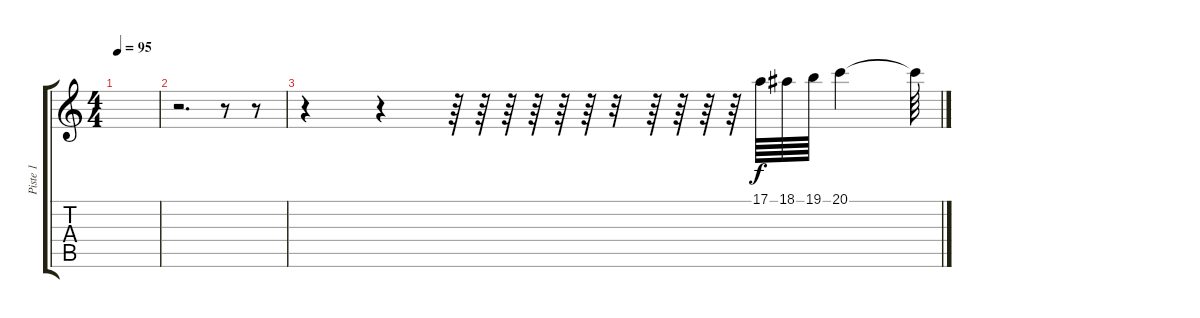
\track ("Piste 1" "Piste 1") {instrument drawbarorgan}
\staff {score tabs}
\tuning (E4 B3 G3 D3 A2 E2) {hide}
\ts (4 4)
\tempo 95
\clef g2
\ks c
|
r.2{d} r.8 r.8 |
r.4 r.4 r.64 r.64 r.64 r.64 r.64 r.64 r.32 r.64 r.64 r.64 r.64 17.1.64 18.1.64 19.1.64 20.1.4 20.1{t}.64
